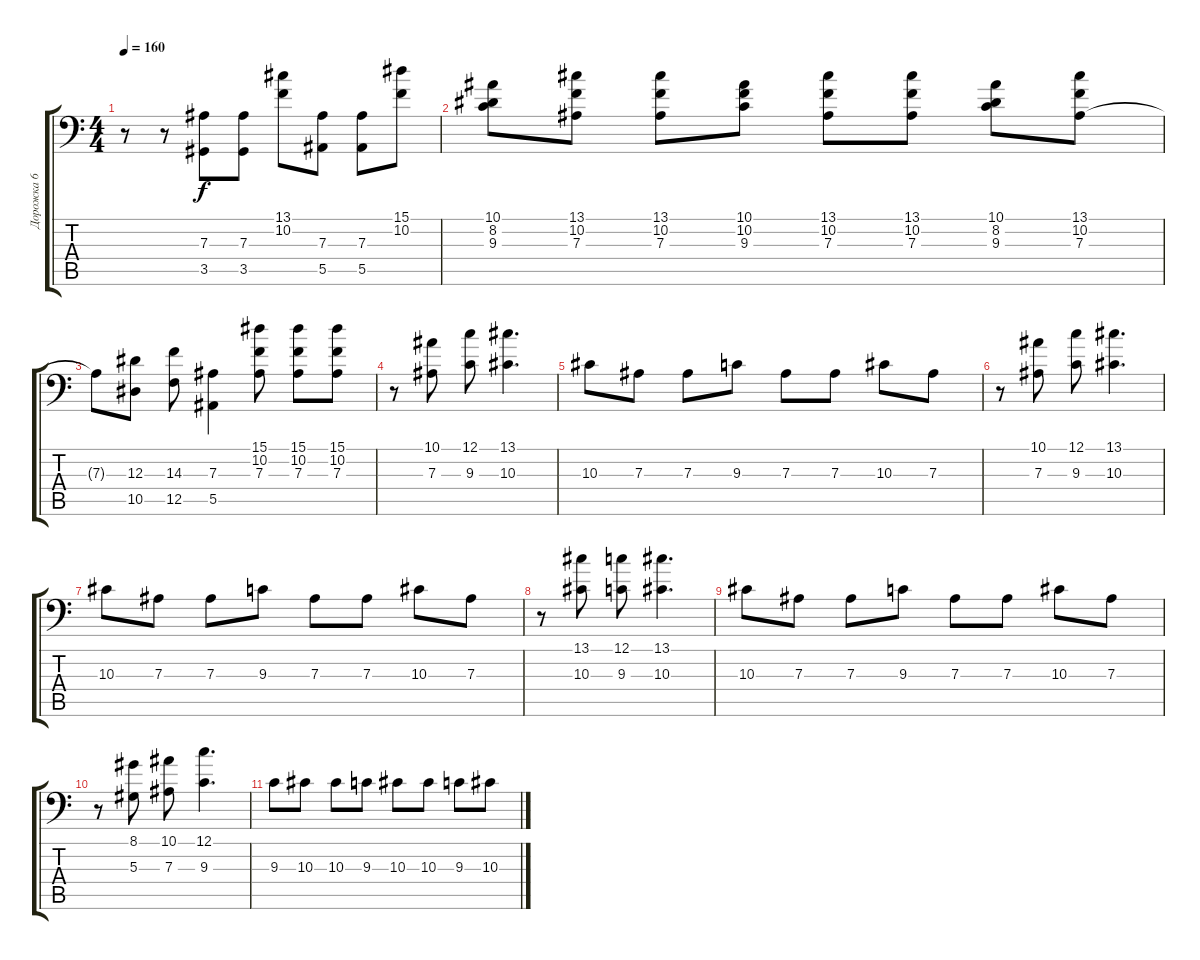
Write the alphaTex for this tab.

\track ("Дорожка 6" "Дорожка 6") {instrument stringensemble1}
\staff {score tabs}
\tuning (C4 G3 Eb3 Bb2 F2 Bb1) {hide}
\ts (4 4)
\tempo 160
\clef f4
\ks c
r.8{dy f} r.8 (7.3 3.5).8 (7.3 3.5).8 (13.1 10.2).8 (7.3 5.5).8 (7.3 5.5).8 (15.1 10.2).8 |
(10.1 8.2 9.3).8 (13.1 10.2 7.3).8 (13.1 10.2 7.3).8 (10.1 10.2 9.3).8 (13.1 10.2 7.3).8 (13.1 10.2 7.3).8 (10.1 8.2 9.3).8 (13.1 10.2 7.3).8 |
7.3{t}.8 (12.3 10.5).8 (14.3 12.5).8 (7.3 5.5).4 (15.1 10.2 7.3).8 (15.1 10.2 7.3).8 (15.1 10.2 7.3).8 |
r.8 (10.1 7.3).8 (12.1 9.3).8 (13.1 10.3).4{d} |
10.3.8 7.3.8 7.3.8 9.3.8 7.3.8 7.3.8 10.3.8 7.3.8 |
r.8 (10.1 7.3).8 (12.1 9.3).8 (13.1 10.3).4{d} |
10.3.8 7.3.8 7.3.8 9.3.8 7.3.8 7.3.8 10.3.8 7.3.8 |
r.8 (13.1 10.3).8 (12.1 9.3).8 (13.1 10.3).4{d} |
10.3.8 7.3.8 7.3.8 9.3.8 7.3.8 7.3.8 10.3.8 7.3.8 |
r.8 (8.1 5.3).8 (10.1 7.3).8 (12.1 9.3).4{d} |
9.3.8 10.3.8 10.3.8 9.3.8 10.3.8 10.3.8 9.3.8 10.3.8
